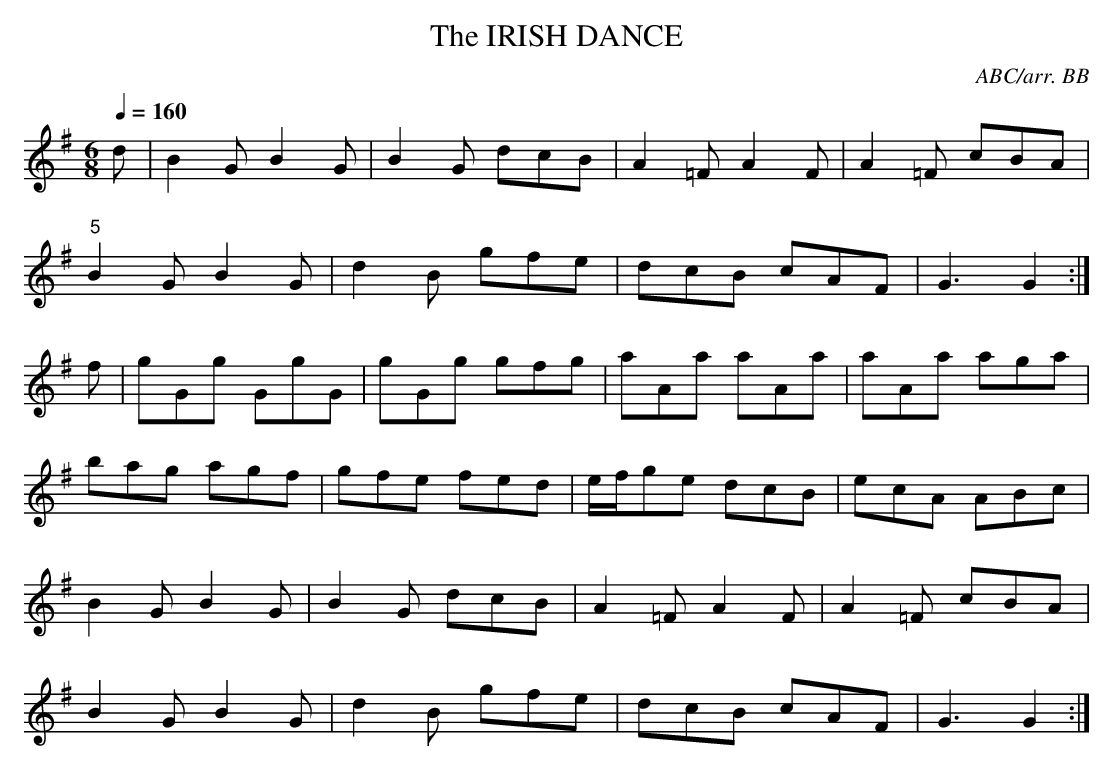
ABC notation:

X:1
T:IRISH DANCE, The
C:ABC/arr. BB
Q:1/4=160
second part should repeat - your call!
L:1/8
M:6/8
K:G
d|B2G B2G|B2G dcB|A2=F A2F|A2=F cBA|
"5"B2G B2G|d2B gfe|dcB cAF|G3 G2 :|
f|gGg GgG|gGg gfg|aAa aAa|aAa aga|
bag agf|gfe fed|e/f/ge dcB|ecA ABc|
B2G B2G|B2G dcB|A2=F A2F|A2=F cBA|
B2G B2G|d2B gfe|dcB cAF|G3 G2 :|
